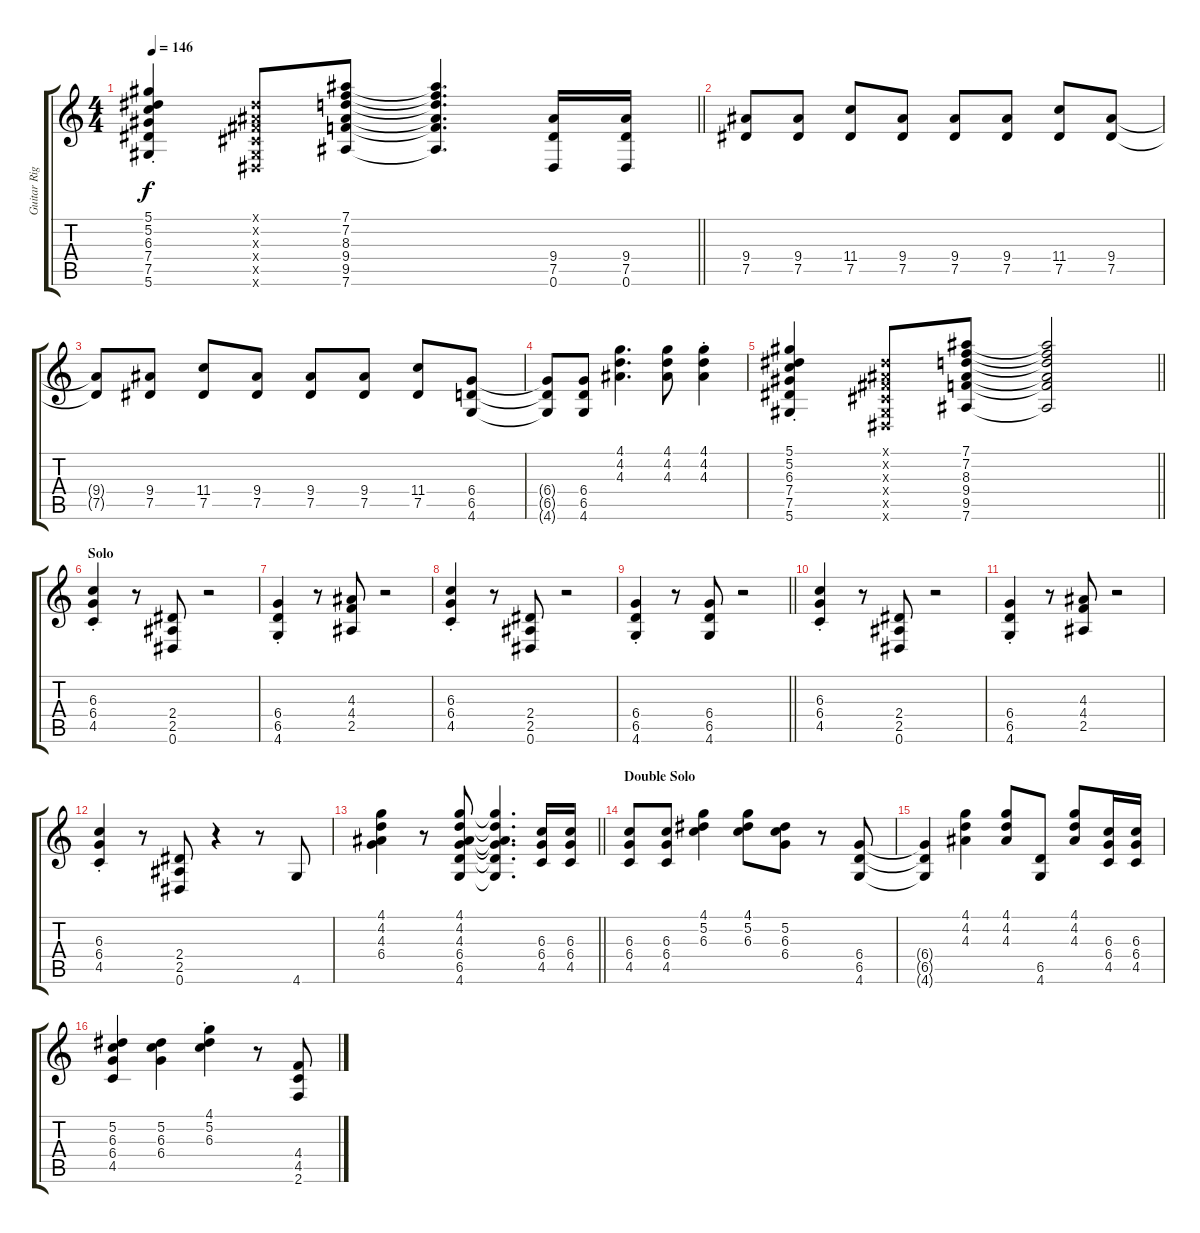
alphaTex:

\track ("Guitar Right" "Guitar Rig") {instrument overdrivenguitar}
\staff {score tabs}
\tuning (Eb4 Bb3 Gb3 Db3 Ab2 Eb2) {hide}
\ts (4 4)
\tempo 146
\clef g2
\barLineRight lightlight
\ks c
(5.1{st} 5.2{st} 6.3{st} 7.4{st} 7.5{st} 5.6{st}).4{dy f} (0.1{x} 0.2{x} 0.3{x} 0.4{x} 0.5{x} 0.6{x}).8 (7.1 7.2 8.3 9.4 9.5 7.6).8 (7.1{t} 7.2{t} 8.3{t} 9.4{t} 9.5{t} 7.6{t}).4{d} (9.4 7.5 0.6).16 (9.4 7.5 0.6).16 |
(9.4 7.5).8 (9.4 7.5).8 (11.4 7.5).8 (9.4 7.5).8 (9.4 7.5).8 (9.4 7.5).8 (11.4 7.5).8 (9.4 7.5).8 |
(9.4{t} 7.5{t}).8 (9.4 7.5).8 (11.4 7.5).8 (9.4 7.5).8 (9.4 7.5).8 (9.4 7.5).8 (11.4 7.5).8 (6.4 6.5 4.6).8 |
(6.4{t} 6.5{t} 4.6{t}).8 (6.4 6.5 4.6).8 (4.1 4.2 4.3).4{d} (4.1 4.2 4.3).8 (4.1{st} 4.2{st} 4.3{st}).4 |
\barLineRight lightlight
(5.1{st} 5.2{st} 6.3{st} 7.4{st} 7.5{st} 5.6{st}).4 (0.1{x} 0.2{x} 0.3{x} 0.4{x} 0.5{x} 0.6{x}).8 (7.1 7.2 8.3 9.4 9.5 7.6).8 (7.1{t} 7.2{t} 8.3{t} 9.4{t} 9.5{t} 7.6{t}).2 |
\section ("" "Solo")
(6.3{st} 6.4{st} 4.5{st}).4 r.8 (2.4 2.5 0.6).8 r.2 |
(6.4{st} 6.5{st} 4.6{st}).4 r.8 (4.3 4.4 2.5).8 r.2 |
(6.3{st} 6.4{st} 4.5{st}).4 r.8 (2.4 2.5 0.6).8 r.2 |
\barLineRight lightlight
(6.4{st} 6.5{st} 4.6{st}).4 r.8 (6.4 6.5 4.6).8 r.2 |
(6.3{st} 6.4{st} 4.5{st}).4 r.8 (2.4 2.5 0.6).8 r.2 |
(6.4{st} 6.5{st} 4.6{st}).4 r.8 (4.3 4.4 2.5).8 r.2 |
(6.3{st} 6.4{st} 4.5{st}).4 r.8 (2.4 2.5 0.6).8 r.4 r.8 4.6.8 |
\barLineRight lightlight
(4.1 4.2 4.3 6.4).4 r.8 (4.1 4.2 4.3 6.4 6.5 4.6).8 (4.1{t} 4.2{t} 4.3{t} 6.4{t} 6.5{t} 4.6{t}).4{d} (6.3 6.4 4.5).16 (6.3 6.4 4.5).16 |
\section ("" "Double Solo")
(6.3 6.4 4.5).8 (6.3 6.4 4.5).8 (4.1 5.2 6.3).4 (4.1 5.2 6.3).8 (5.2 6.3 6.4).8 r.8 (6.4 6.5 4.6).8 |
(6.4{t} 6.5{t} 4.6{t}).4 (4.1 4.2 4.3).4 (4.1 4.2 4.3).8 (6.5 4.6).8 (4.1 4.2 4.3).8 (6.3 6.4 4.5).16 (6.3 6.4 4.5).16 |
(5.2 6.3 6.4 4.5).4 (5.2 6.3 6.4).4 (4.1{st} 5.2{st} 6.3{st}).4 r.8 (4.4 4.5 2.6).8
